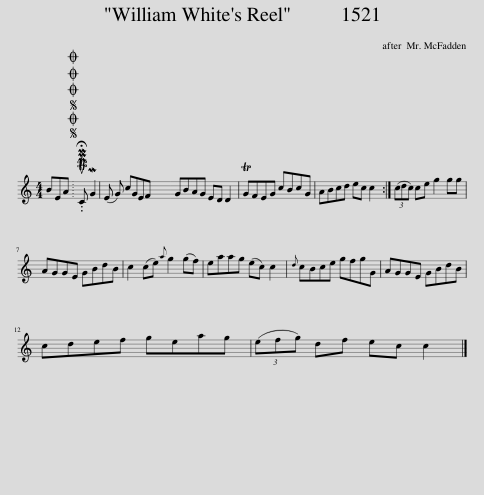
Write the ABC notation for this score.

X:1
L:1/8
M:4/4
I:linebreak $
K:C
V:1 treble
V:1
 BEA |SOSOOO .!fermata!PMTuC MG2 (E G) cGEF | GBAG ED D2 | TGFEG cBcG | ABcd ec c2 :| %5
 (3(cdc) ce g2 gg |$ AGGE GBdB | c2 (ce){a} g2 (gf) | eaag (ec) c2 |{d} cBce gfgG | %10
 AGGE GBdB |$ cdef geag | (3(efg) df ec c2 |] %13
